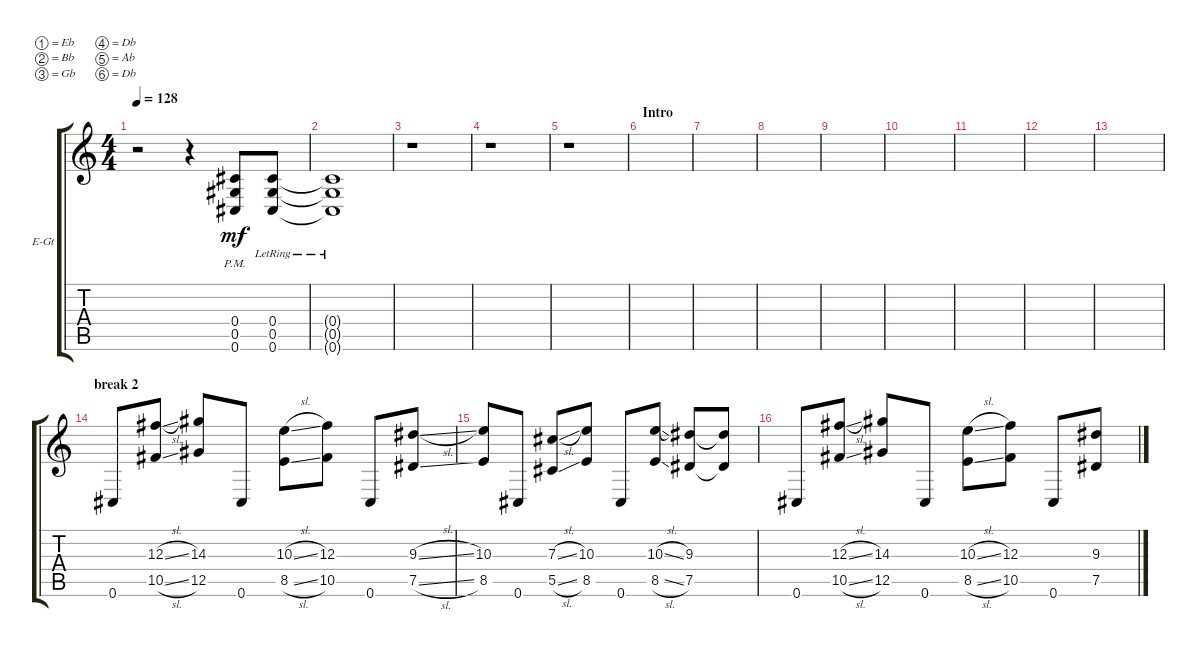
\defaultSystemsLayout 4
\bracketExtendMode groupsimilarinstruments
\firstSystemTrackNameOrientation horizontal
\otherSystemsTrackNameOrientation horizontal
\track ("backing guitar 2" "E-Gt") {instrument electricguitarclean}
\staff {score tabs}
\tuning (Eb4 Bb3 Gb3 Db3 Ab2 Db2)
\ts (4 4)
\tempo 128
\clef g2
\ks c
r.2{dy mf} r.4 (0.4{pm} 0.6{pm} 0.5{pm}).8 (0.6{lr} 0.5{lr} 0.4{lr}).8 |
(0.6{lr t} 0.5{lr t} 0.4{lr t}).1 |
r.1 |
r.1 |
r.1 |
\section ("" "Intro")
|
|
|
|
|
|
|
|
\section ("" "break 2")
0.6.8 (10.5{sl} 12.3{sl}).8 (12.5 14.3).8 0.6.8 (8.5{sl} 10.3{sl}).8 (10.5 12.3).8 0.6.8 (7.5{sl} 9.3{sl}).8 |
(8.5 10.3).8 0.6.8 (5.5{sl} 7.3{sl}).8 (8.5 10.3).8 0.6.8 (8.5{sl} 10.3{sl}).8 (7.5 9.3).8 (7.5{t} 9.3{t}).8 |
0.6.8 (10.5{sl} 12.3{sl}).8 (12.5 14.3).8 0.6.8 (8.5{sl} 10.3{sl}).8 (10.5 12.3).8 0.6.8 (7.5{sl} 9.3{sl}).8
